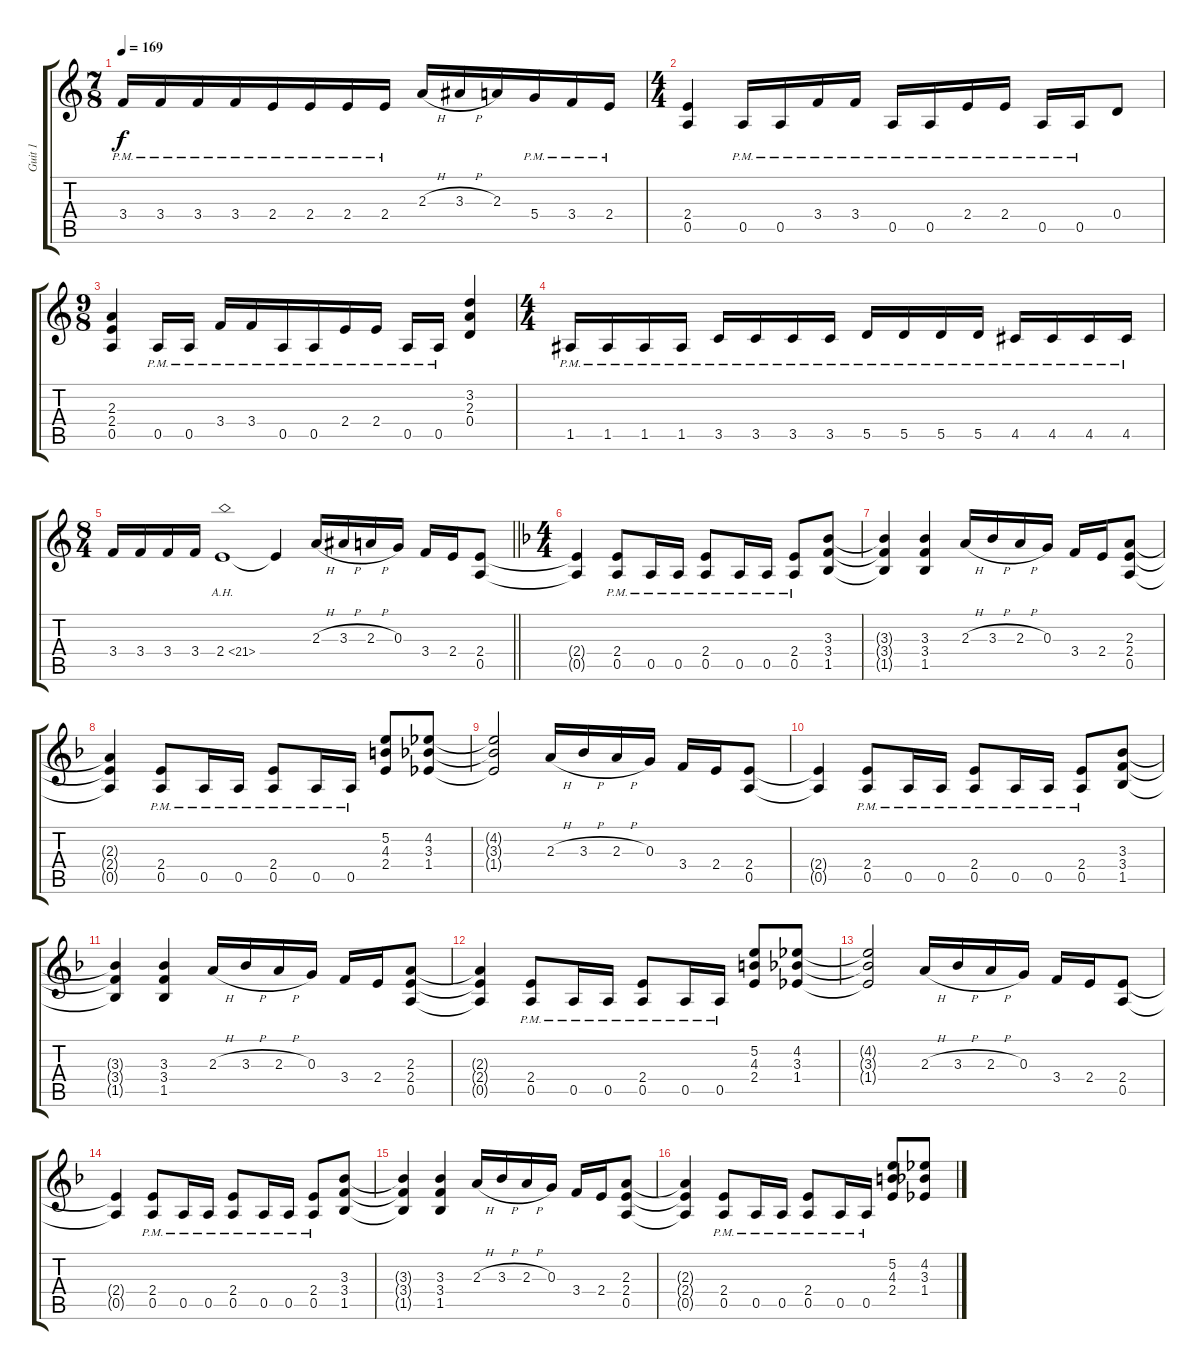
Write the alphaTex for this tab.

\track ("Guit 1" "Guit 1") {mute instrument distortionguitar}
\staff {score tabs}
\tuning (E4 B3 G3 D3 A2 E2) {hide}
\ts (7 8)
\tempo 169
\clef g2
\ks c
3.4{pm}.16{dy f} 3.4{pm}.16 3.4{pm}.16 3.4{pm}.16 2.4{pm}.16 2.4{pm}.16 2.4{pm}.16 2.4{pm}.16 2.3{h}.16 3.3{h}.16 2.3.16 5.4{pm}.16 3.4{pm}.16 2.4{pm}.16 |
\ts (4 4)
(2.4 0.5).4 0.5{pm}.16 0.5{pm}.16 3.4{pm}.16 3.4{pm}.16 0.5{pm}.16 0.5{pm}.16 2.4{pm}.16 2.4{pm}.16 0.5{pm}.16 0.5{pm}.16 0.4.8 |
\ts (9 8)
(2.3 2.4 0.5).4 0.5{pm}.16 0.5{pm}.16 3.4{pm}.16 3.4{pm}.16 0.5{pm}.16 0.5{pm}.16 2.4{pm}.16 2.4{pm}.16 0.5{pm}.16 0.5{pm}.16 (3.2 2.3 0.4).4 |
\ts (4 4)
1.5{pm}.16 1.5{pm}.16 1.5{pm}.16 1.5{pm}.16 3.5{pm}.16 3.5{pm}.16 3.5{pm}.16 3.5{pm}.16 5.5{pm}.16 5.5{pm}.16 5.5{pm}.16 5.5{pm}.16 4.5{pm}.16 4.5{pm}.16 4.5{pm}.16 4.5{pm}.16 |
\ts (8 4)
\barLineRight lightlight
3.4.16 3.4.16 3.4.16 3.4.16 2.4{ah 19}.1 2.4{t}.4 2.3{h}.16 3.3{h}.16 2.3{h}.16 0.3.16 3.4.16 2.4.16 (2.4 0.5).8 |
\ts (4 4)
\ks f
(2.4{t} 0.5{t}).4 (2.4{pm} 0.5{pm}).8 0.5{pm}.16 0.5{pm}.16 (2.4{pm} 0.5{pm}).8 0.5{pm}.16 0.5{pm}.16 (2.4{pm} 0.5{pm}).8 (3.3 3.4 1.5).8 |
(3.3{t} 3.4{t} 1.5{t}).4 (3.3 3.4 1.5).4 2.3{h}.16 3.3{h}.16 2.3{h}.16 0.3.16 3.4.16 2.4.16 (2.3 2.4 0.5).8 |
(2.3{t} 2.4{t} 0.5{t}).4 (2.4{pm} 0.5{pm}).8 0.5{pm}.16 0.5{pm}.16 (2.4{pm} 0.5{pm}).8 0.5{pm}.16 0.5{pm}.16 (5.2 4.3 2.4).8 (4.2 3.3 1.4).8 |
(4.2{t} 3.3{t} 1.4{t}).2 2.3{h}.16 3.3{h}.16 2.3{h}.16 0.3.16 3.4.16 2.4.16 (2.4 0.5).8 |
(2.4{t} 0.5{t}).4 (2.4{pm} 0.5{pm}).8 0.5{pm}.16 0.5{pm}.16 (2.4{pm} 0.5{pm}).8 0.5{pm}.16 0.5{pm}.16 (2.4{pm} 0.5{pm}).8 (3.3 3.4 1.5).8 |
(3.3{t} 3.4{t} 1.5{t}).4 (3.3 3.4 1.5).4 2.3{h}.16 3.3{h}.16 2.3{h}.16 0.3.16 3.4.16 2.4.16 (2.3 2.4 0.5).8 |
(2.3{t} 2.4{t} 0.5{t}).4 (2.4{pm} 0.5{pm}).8 0.5{pm}.16 0.5{pm}.16 (2.4{pm} 0.5{pm}).8 0.5{pm}.16 0.5{pm}.16 (5.2 4.3 2.4).8 (4.2 3.3 1.4).8 |
(4.2{t} 3.3{t} 1.4{t}).2 2.3{h}.16 3.3{h}.16 2.3{h}.16 0.3.16 3.4.16 2.4.16 (2.4 0.5).8 |
(2.4{t} 0.5{t}).4 (2.4{pm} 0.5{pm}).8 0.5{pm}.16 0.5{pm}.16 (2.4{pm} 0.5{pm}).8 0.5{pm}.16 0.5{pm}.16 (2.4{pm} 0.5{pm}).8 (3.3 3.4 1.5).8 |
(3.3{t} 3.4{t} 1.5{t}).4 (3.3 3.4 1.5).4 2.3{h}.16 3.3{h}.16 2.3{h}.16 0.3.16 3.4.16 2.4.16 (2.3 2.4 0.5).8 |
(2.3{t} 2.4{t} 0.5{t}).4 (2.4{pm} 0.5{pm}).8 0.5{pm}.16 0.5{pm}.16 (2.4{pm} 0.5{pm}).8 0.5{pm}.16 0.5{pm}.16 (5.2 4.3 2.4).8 (4.2 3.3 1.4).8
